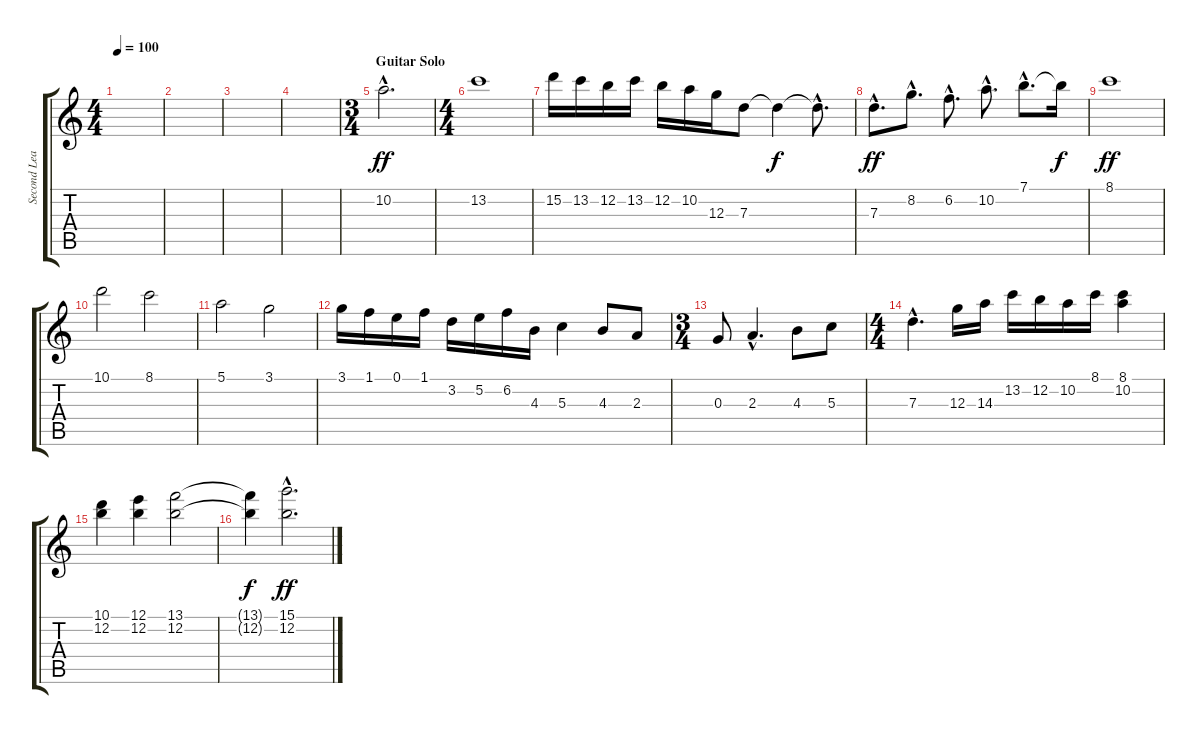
\track ("Second Lead/Rhythm" "Second Lea") {instrument distortionguitar}
\staff {score tabs}
\tuning (E4 B3 G3 D3 A2 E2) {hide}
\ts (4 4)
\tempo 100
\clef g2
\ks c
|
|
|
|
\ts (3 4)
\section ("" "Guitar Solo")
10.2{hac}.2{d dy ff volume 16} |
\ts (4 4)
13.2.1 |
15.2.16 13.2.16 12.2.16 13.2.16 12.2.16 10.2.16 12.3.16 7.3.8 7.3{t}.4{dy f} 7.3{hac t}.8{d} |
7.3{hac}.8{d dy ff} 8.2{hac}.8{d} 6.2{hac}.8{d} 10.2{hac}.8{d} 7.1{hac}.8{d} 7.1{t}.16{dy f} |
8.1.1{dy ff} |
10.1.2 8.1.2 |
5.1.2 3.1.2 |
3.1.16 1.1.16 0.1.16 1.1.16 3.2.16 5.2.16 6.2.16 4.3.16 5.3.4 4.3.8 2.3.8 |
\ts (3 4)
0.3.8 2.3{hac}.4{d} 4.3.8 5.3.8 |
\ts (4 4)
7.3{hac}.4{d} 12.3.16 14.3.16 13.2.16 12.2.16 10.2.16 8.1.16 (8.1 10.2).4 |
(10.1 12.2).4 (12.1 12.2).4 (13.1 12.2).2 |
(13.1{t} 12.2{t}).4{dy f} (15.1{hac} 12.2{hac}).2{d dy ff}
